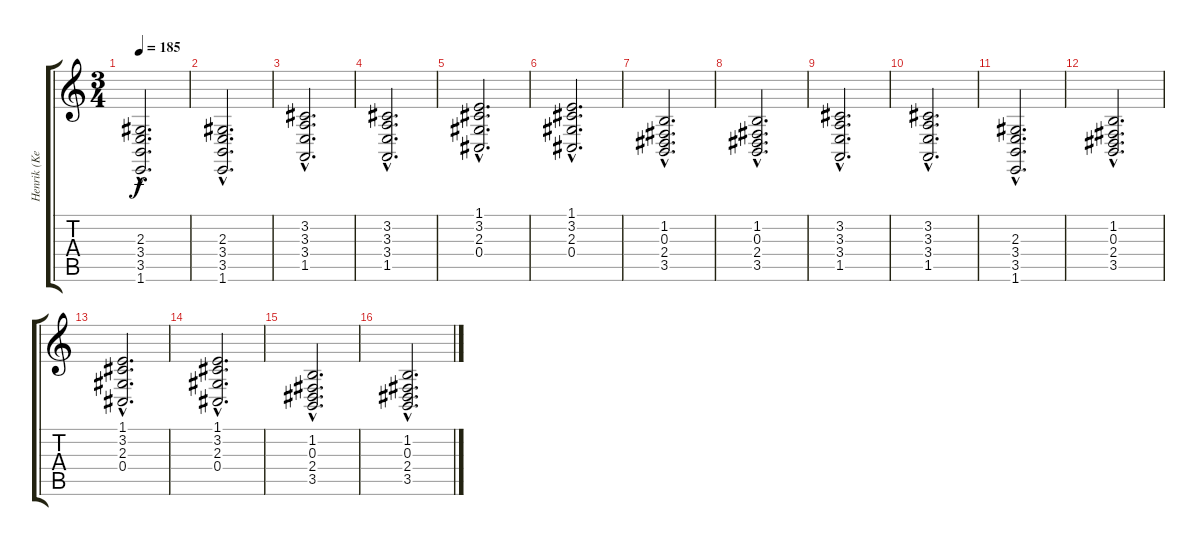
\track ("Henrik (Keyboard)" "Henrik (Ke") {instrument stringensemble1}
\staff {score tabs}
\tuning (Eb4 Bb3 Gb3 Db3 Ab2 Eb2) {hide}
\ts (3 4)
\tempo 185
\clef g2
\ks c
(2.3{hac} 3.4{hac} 3.5{hac} 1.6{hac}).2{d dy f} |
(2.3{hac} 3.4{hac} 3.5{hac} 1.6{hac}).2{d} |
(3.2{hac} 3.3{hac} 3.4{hac} 1.5{hac}).2{d} |
(3.2{hac} 3.3{hac} 3.4{hac} 1.5{hac}).2{d} |
(1.1{hac} 3.2{hac} 2.3{hac} 0.4{hac}).2{d} |
(1.1{hac} 3.2{hac} 2.3{hac} 0.4{hac}).2{d} |
(1.2{hac} 0.3{hac} 2.4{hac} 3.5{hac}).2{d} |
(1.2{hac} 0.3{hac} 2.4{hac} 3.5{hac}).2{d} |
(3.2{hac} 3.3{hac} 3.4{hac} 1.5{hac}).2{d} |
(3.2{hac} 3.3{hac} 3.4{hac} 1.5{hac}).2{d} |
(2.3{hac} 3.4{hac} 3.5{hac} 1.6{hac}).2{d} |
(1.2{hac} 0.3{hac} 2.4{hac} 3.5{hac}).2{d} |
(1.1{hac} 3.2{hac} 2.3{hac} 0.4{hac}).2{d} |
(1.1{hac} 3.2{hac} 2.3{hac} 0.4{hac}).2{d} |
(1.2{hac} 0.3{hac} 2.4{hac} 3.5{hac}).2{d} |
(1.2{hac} 0.3{hac} 2.4{hac} 3.5{hac}).2{d}
